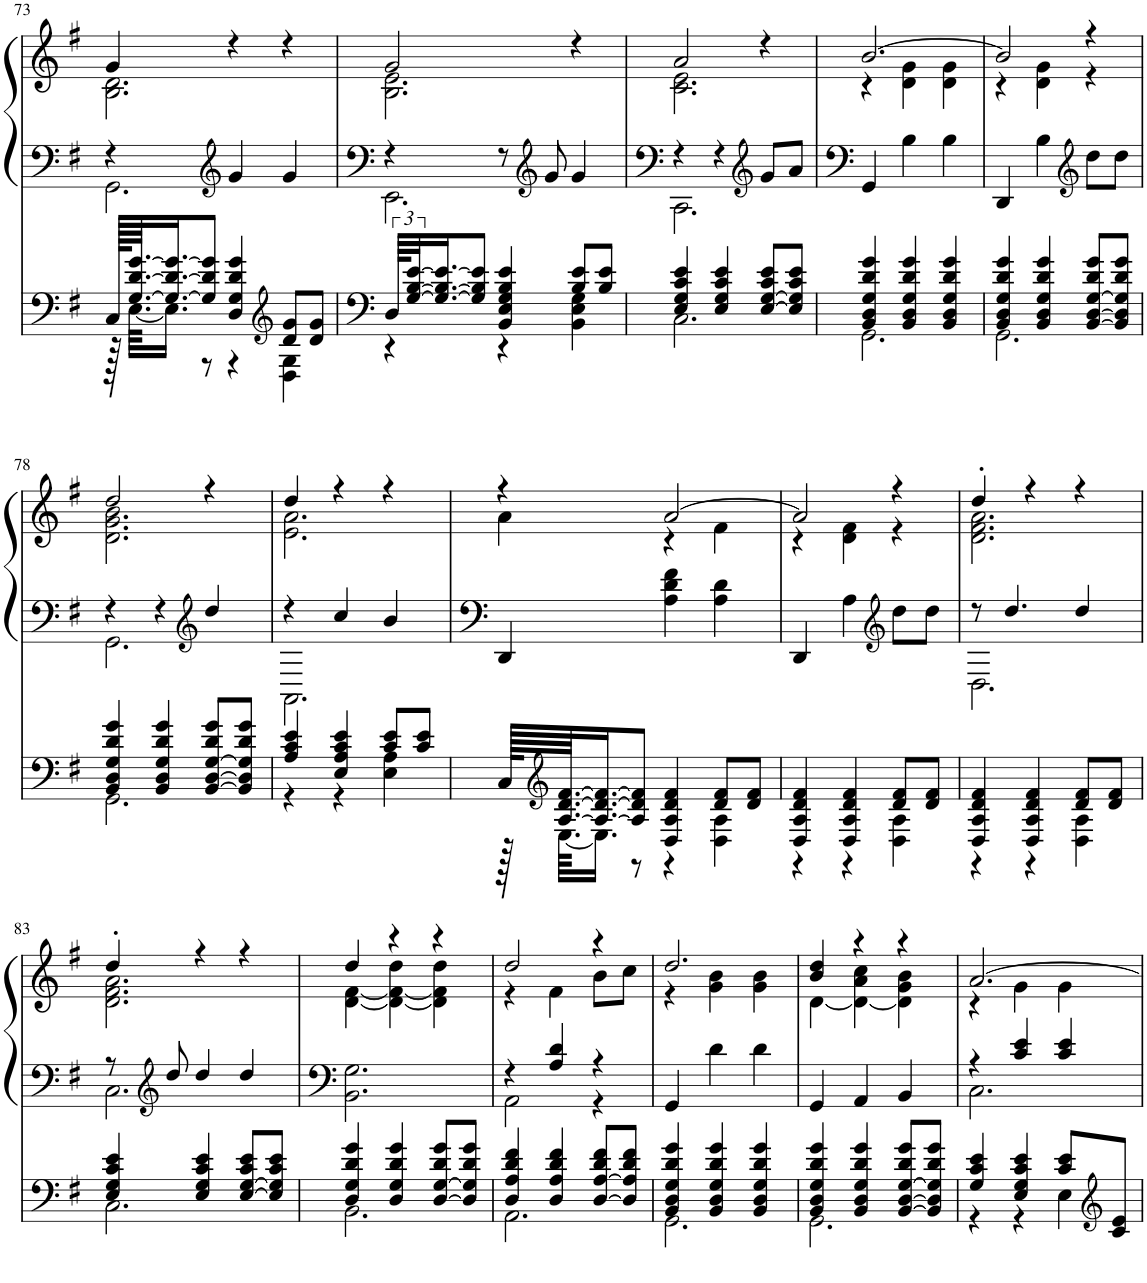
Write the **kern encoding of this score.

**kern	**kern	**kern
*part2	*part1	*part1
*staff3	*staff2	*staff1
*I"Steel Gtr., Gitarre	*I"Grand Piano, Piano	*
*	*I'Pno	*
!!LO:PB:g=z
*clefG2	*clefG2	*clefG2
*k[f#]	*k[f#]	*k[f#]
*M3/4	*M3/4	*M3/4
=73	=73	=73
*^	*^	*^
128C/KLLLL	128r	4r	2.GG\	4g/	2.B\ 2.d\
[64.G/ [64.d/ [64.g/JJ	[64.E\KKLL	.	.	.	.
16.G/_ 16.d/_ 16.g/_J	16.E\JJ]	.	.	.	.
8G/] 8d/] 8g/]J	8r	.	.	.	.
*	*	*clefG2	*	*	*
4D/ 4G/ 4d/ 4g/	4r	4g/	.	4r	.
*clefG2	*	*	*	*	*
8d/ 8g/L	4D\ 4G\	4g/	.	4r	.
8d/ 8g/J	.	.	.	.	.
=74	=74	=74	=74	=74	=74
96D/KLLL	4r	4r	2.EE\	2g/	2.B\ 2.e\
[48G/ [48B/ [48e/J	.	.	.	.	.
16.G/_ 16.B/_ 16.e/_J	.	.	.	.	.
8G/] 8B/] 8e/]J	.	.	.	.	.
4BB/ 4E/ 4G/ 4B/ 4e/	4r	8r	.	.	.
*	*	*clefG2	*	*	*
.	.	8g/	.	.	.
8B/ 8e/L	4BB\ 4E\ 4G\	4g/	.	4r	.
8B/ 8e/J	.	.	.	.	.
=75	=75	=75	=75	=75	=75
4E/ 4G/ 4c/ 4e/	2.C\	4r	2.CC\	2a/	2.c\ 2.e\
4E/ 4G/ 4c/ 4e/	.	4r	.	.	.
*	*	*clefG2	*	*	*
[8E/ [8G/ 8c/ 8e/L	.	8g/L	.	4r	.
8E/] 8G/] 8c/ 8e/J	.	8a/J	.	.	.
*	*	*v	*v	*	*
=76	=76	=76	=76	=76
4BB/ 4D/ 4G/ 4d/ 4g/	2.GG\	4GG/	[2.b/	4r
4BB/ 4D/ 4G/ 4d/ 4g/	.	4B\	.	4d\ 4g\
4BB/ 4D/ 4G/ 4d/ 4g/	.	4B\	.	4d\ 4g\
=77	=77	=77	=77	=77
4BB/ 4D/ 4G/ 4d/ 4g/	2.GG\	4DD/	2b/]	4r
4BB/ 4D/ 4G/ 4d/ 4g/	.	4B\	.	4d\ 4g\
*	*	*clefG2	*	*
[8BB/ [8D/ [8G/ 8d/ 8g/L	.	8dd\L	4r	4r
8BB/] 8D/] 8G/] 8d/ 8g/J	.	8dd\J	.	.
!!LO:LB:g=z	!!
=78	=78	=78	=78	=78
*	*	*^	*	*
4BB/ 4D/ 4G/ 4d/ 4g/	2.GG\	4r	2.GG\	2dd/	2.d\ 2.g\ 2.b\
4BB/ 4D/ 4G/ 4d/ 4g/	.	4r	.	.	.
*	*	*clefG2	*	*	*
[8BB/ [8D/ [8G/ 8d/ 8g/L	.	4dd/	.	4r	.
8BB/] 8D/] 8G/] 8d/ 8g/J	.	.	.	.	.
=79	=79	=79	=79	=79	=79
4A/ 4c/ 4e/	4r	4r	2.AA\	4dd/	2.e\ 2.a\
4E/ 4A/ 4c/ 4e/	4r	4cc/	.	4r	.
8c/ 8e/L	4E\ 4A\	4b/	.	4r	.
8c/ 8e/J	.	.	.	.	.
*	*	*v	*v	*	*
=80	=80	=80	=80	=80
128C/KLLLL	128r	4DD/	4r	4a\
*clefG2	*	*	*	*
[64.A/ [64.d/ [64.f#/JJ	[64.E\KKLL	.	.	.
16.A/_ 16.d/_ 16.f#/_J	16.E\JJ]	.	.	.
8A/] 8d/] 8f#/]J	8r	.	.	.
4D/ 4A/ 4d/ 4f#/	4r	4A\ 4d\ 4f#\	[2a/	4r
8d/ 8f#/L	4D\ 4A\	4A\ 4d\	.	4f#\
8d/ 8f#/J	.	.	.	.
=81	=81	=81	=81	=81
4D/ 4A/ 4d/ 4f#/	4r	4DD/	2a/]	4r
4D/ 4A/ 4d/ 4f#/	4r	4A\	.	4d\ 4f#\
*	*	*clefG2	*	*
8d/ 8f#/L	4D\ 4A\	8dd\L	4r	4r
8d/ 8f#/J	.	8dd\J	.	.
=82	=82	=82	=82	=82
*	*	*^	*	*
4D/ 4A/ 4d/ 4f#/	4r	8r	2.D\	4dd'/	2.d\ 2.f#\ 2.a\
.	.	4.dd/	.	.	.
4D/ 4A/ 4d/ 4f#/	4r	.	.	4r	.
8d/ 8f#/L	4D\ 4A\	4dd/	.	4r	.
8d/ 8f#/J	.	.	.	.	.
!!LO:LB:g=z	!!
=83	=83	=83	=83	=83	=83
4E/ 4G/ 4c/ 4e/	2.C\	8r	2.C\	4dd'/	2.d\ 2.f#\ 2.a\
*	*	*clefG2	*	*	*
.	.	8dd/	.	.	.
4E/ 4G/ 4c/ 4e/	.	4dd/	.	4r	.
[8E/ [8G/ 8c/ 8e/L	.	4dd/	.	4r	.
8E/] 8G/] 8c/ 8e/J	.	.	.	.	.
*	*	*v	*v	*	*
=84	=84	=84	=84	=84
4D/ 4G/ 4d/ 4g/	2.BB\	2.BB\ 2.G\	4dd/	[4d\ [4f#\
4D/ 4G/ 4d/ 4g/	.	.	4r	4d\_ 4f#\_ 4dd\
[8D/ [8G/ 8d/ 8g/L	.	.	4r	4d\] 4f#\] 4dd\
8D/] 8G/] 8d/ 8g/J	.	.	.	.
=85	=85	=85	=85	=85
*	*	*^	*	*
4D/ 4A/ 4d/ 4f#/	2.AA\	4r	2AA\	2dd/	4r
4D/ 4A/ 4d/ 4f#/	.	4A/ 4d/	.	.	4f#\
[8D/ [8A/ 8d/ 8f#/L	.	4r	4r	4r	8b\L
8D/] 8A/] 8d/ 8f#/J	.	.	.	.	8cc\J
*	*	*v	*v	*	*
=86	=86	=86	=86	=86
4BB/ 4D/ 4G/ 4d/ 4g/	2.GG\	4GG/	2.dd/	4r
4BB/ 4D/ 4G/ 4d/ 4g/	.	4d\	.	4g\ 4b\
4BB/ 4D/ 4G/ 4d/ 4g/	.	4d\	.	4g\ 4b\
=87	=87	=87	=87	=87
4BB/ 4D/ 4G/ 4d/ 4g/	2.GG\	4GG/	4b/ 4dd/	[4d\
4BB/ 4D/ 4G/ 4d/ 4g/	.	4AA/	4r	4d\_ 4a\ 4cc\
[8BB/ [8D/ [8G/ 8d/ 8g/L	.	4BB/	4r	4d\] 4g\ 4b\
8BB/] 8D/] 8G/] 8d/ 8g/J	.	.	.	.
=88	=88	=88	=88	=88
*	*	*^	*	*
4G/ 4c/ 4e/	4r	4r	2.C\	[2.a/	4r
4E/ 4G/ 4c/ 4e/	4r	4c/ 4e/	.	.	4g\
8c/ 8e/L	4E\	4c/ 4e/	.	.	4g\
*clefG2	*	*	*	*	*
8c/ 8e/J	.	.	.	.	.
*v	*v	*	*	*	*
*	*v	*v	*	*
*	*	*v	*v
=	=	=
*-	*-	*-
